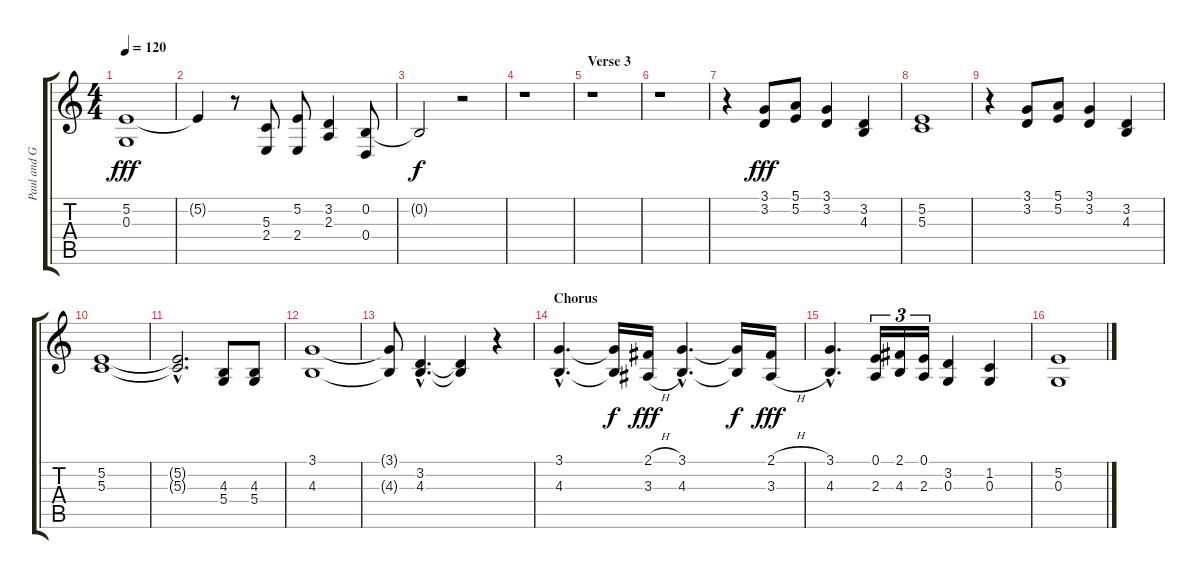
\track ("Paul and George" "Paul and G") {instrument frenchhorn}
\staff {score tabs}
\tuning (E4 B3 G3 D3 A2 E2) {hide}
\ts (4 4)
\tempo 120
\clef g2
\ks c
(5.2 0.3).1{dy fff} |
5.2{t}.4 r.8 (5.3 2.4).8 (5.2 2.4).8 (3.2 2.3).4 (0.2 0.4).8 |
0.2{t}.2{dy f} r.2 |
r.1 |
\section ("" "Verse 3")
r.1 |
r.1 |
r.4 (3.1 3.2).8{dy fff} (5.1 5.2).8 (3.1 3.2).4 (3.2 4.3).4 |
(5.2 5.3).1 |
r.4 (3.1 3.2).8 (5.1 5.2).8 (3.1 3.2).4 (3.2 4.3).4 |
(5.2 5.3).1 |
(5.2{hac t} 5.3{hac t}).2{d} (4.3 5.4).8 (4.3 5.4).8 |
(3.1 4.3).1 |
(3.1{t} 4.3{t}).8 (3.2{hac} 4.3{hac}).4{d} (3.2{t} 4.3{t}).4 r.4 |
\section ("" "Chorus")
(3.1{hac} 4.3{hac}).4{d} (3.1{t} 4.3{t}).16{dy f} (2.1{h} 3.3{h}).16{dy fff} (3.1{hac} 4.3{hac}).4{d} (3.1{t} 4.3{t}).16{dy f} (2.1{h} 3.3{h}).16{dy fff} |
(3.1{hac} 4.3{hac}).4{d} (0.1 2.3).16{tu (3 2)} (2.1 4.3).16{tu (3 2)} (0.1 2.3).16{tu (3 2)} (3.2 0.3).4 (1.2 0.3).4 |
(5.2 0.3).1
